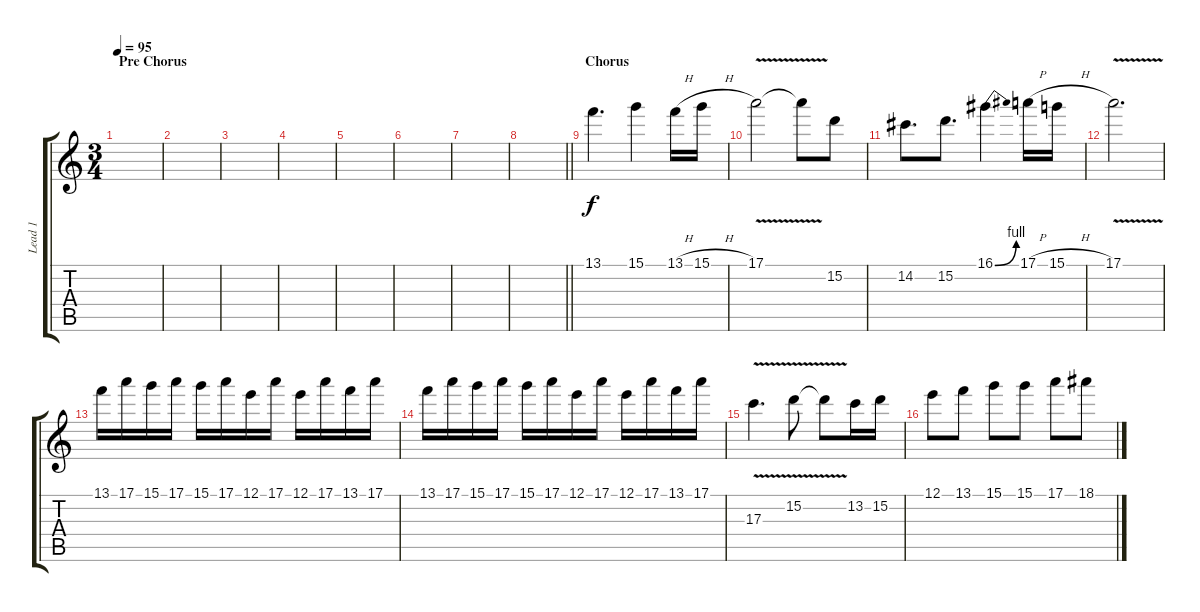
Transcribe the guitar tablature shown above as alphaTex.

\track ("Lead 1" "Lead 1") {instrument distortionguitar}
\staff {score tabs}
\tuning (E4 B3 G3 D3 A2 D2) {hide}
\ts (3 4)
\section ("" "Pre Chorus")
\tempo 95
\clef g2
\ks c
|
|
|
|
|
|
|
\barLineRight lightlight
|
\section ("" "Chorus")
13.1.4{d} 15.1.4 13.1{h}.16 15.1{h}.16 |
17.1{v}.2 17.1{t}.8 15.2.8 |
14.2.8{d} 15.2.8{d} 16.1{be (bend 0 0 60 4)}.4 17.1{h}.16 15.1{h}.16 |
17.1{v}.2{d} |
13.1.16 17.1.16 15.1.16 17.1.16 15.1.16 17.1.16 12.1.16 17.1.16 12.1.16 17.1.16 13.1.16 17.1.16 |
13.1.16 17.1.16 15.1.16 17.1.16 15.1.16 17.1.16 12.1.16 17.1.16 12.1.16 17.1.16 13.1.16 17.1.16 |
17.3{v}.4{d} 15.2{v}.8 15.2{t}.8 13.2.16 15.2.16 |
12.1.8 13.1.8 15.1.8 15.1.8 17.1.8 18.1.8
